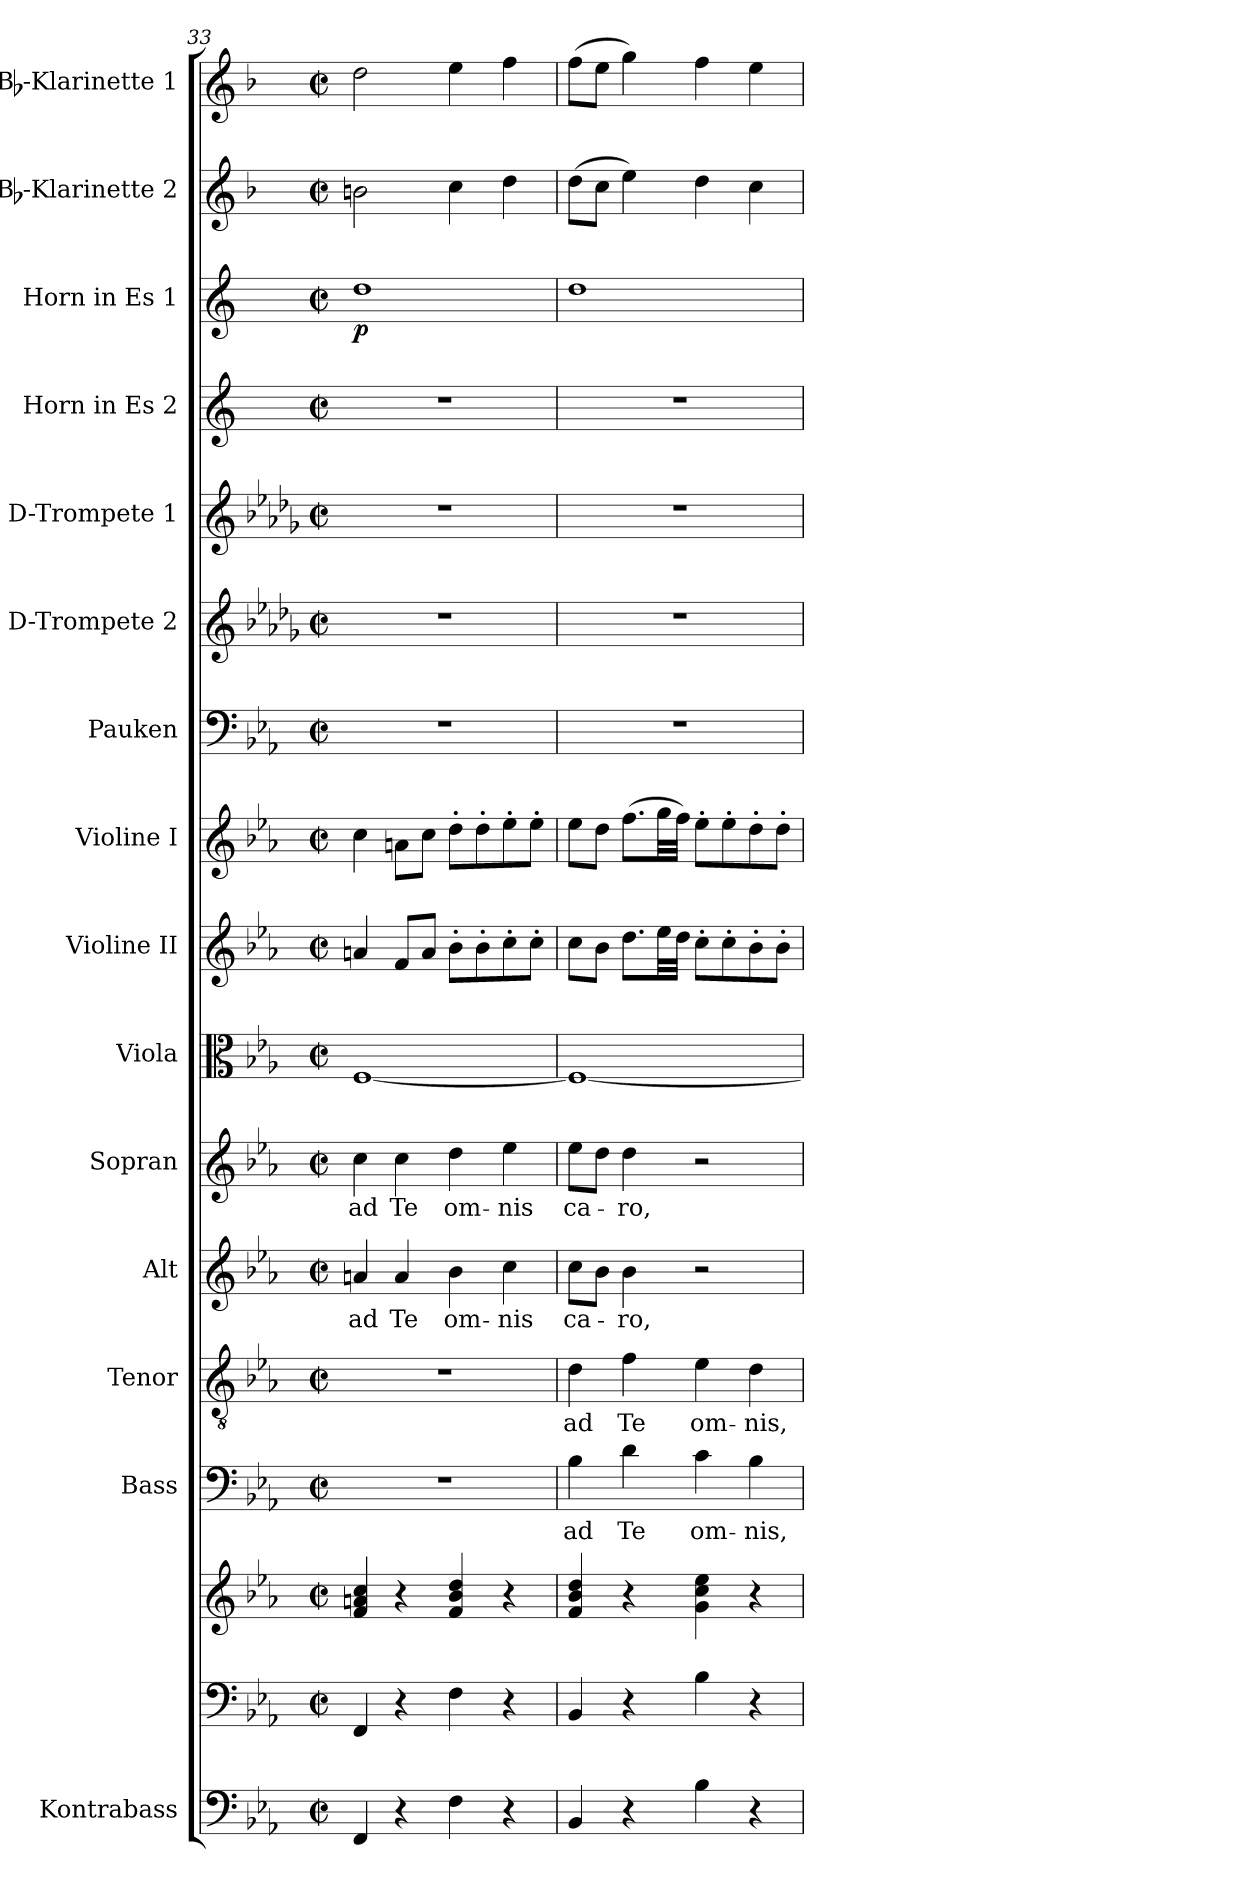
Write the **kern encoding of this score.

**kern	**kern	**kern	**kern	**text	**kern	**text	**kern	**text	**kern	**text	**kern	**kern	**kern	**kern	**kern	**kern	**kern	**kern	**dynam	**kern	**kern
*part16	*part15	*part15	*part14	*part14	*part13	*part13	*part12	*part12	*part11	*part11	*part10	*part9	*part8	*part7	*part6	*part5	*part4	*part3	*part3	*part2	*part1
*staff17	*staff16	*staff15	*staff14	*staff14	*staff13	*staff13	*staff12	*staff12	*staff11	*staff11	*staff10	*staff9	*staff8	*staff7	*staff6	*staff5	*staff4	*staff3	*staff3	*staff2	*staff1
*I"Kontrabass	*	*	*I"Bass	*	*I"Tenor	*	*I"Alt	*	*I"Sopran	*	*I"Viola	*I"Violine II	*I"Violine I	*I"Pauken	*I"D-Trompete 2	*I"D-Trompete 1	*I"Horn in Es 2	*I"Horn in Es 1	*	*I"Bb-Klarinette 2	*I"Bb-Klarinette 1
*I'Kb.	*	*	*I'B.	*	*I'T.	*	*I'A.	*	*I'S.	*	*I'Vla.	*I'Vl. II	*I'Vl. I	*I'Pk.	*I'D Trp. 2	*I'D Trp. 1	*	*	*	*I'Bb Kl. 2	*I'Bb Kl. 1
*clefF4	*clefF4	*clefG2	*clefF4	*	*clefGv2	*	*clefG2	*	*clefG2	*	*clefC3	*clefG2	*clefG2	*clefF4	*clefG2	*clefG2	*clefG2	*clefG2	*	*clefG2	*clefG2
*ITrd7c12	*	*	*	*	*	*	*	*	*	*	*	*	*	*	*ITrd-1c-2	*ITrd-1c-2	*ITrd5c9	*ITrd5c9	*	*ITrd1c2	*ITrd1c2
*k[b-e-a-]	*k[b-e-a-]	*k[b-e-a-]	*k[b-e-a-]	*	*k[b-e-a-]	*	*k[b-e-a-]	*	*k[b-e-a-]	*	*k[b-e-a-]	*k[b-e-a-]	*k[b-e-a-]	*k[b-e-a-]	*k[b-e-a-]	*k[b-e-a-]	*k[b-e-a-]	*k[b-e-a-]	*	*k[b-e-a-]	*k[b-e-a-]
*E-:	*E-:	*E-:	*E-:	*	*E-:	*	*E-:	*	*E-:	*	*E-:	*E-:	*E-:	*E-:	*E-:	*E-:	*E-:	*E-:	*	*E-:	*E-:
*M2/2	*M2/2	*M2/2	*M2/2	*	*M2/2	*	*M2/2	*	*M2/2	*	*M2/2	*M2/2	*M2/2	*M2/2	*M2/2	*M2/2	*M2/2	*M2/2	*	*M2/2	*M2/2
*met(c|)	*met(c|)	*met(c|)	*met(c|)	*	*met(c|)	*	*met(c|)	*	*met(c|)	*	*met(c|)	*met(c|)	*met(c|)	*met(c|)	*met(c|)	*met(c|)	*met(c|)	*met(c|)	*	*met(c|)	*met(c|)
=33	=33	=33	=33	=33	=33	=33	=33	=33	=33	=33	=33	=33	=33	=33	=33	=33	=33	=33	=33	=33	=33
!	!	!	!	!	!	!	!	!LO:LY:b	!	!LO:LY:b	!	!	!	!	!	!	!	!	!LO:DY:b	!	!
4FFF/	4FF/	4f/ 4an/ 4cc/	1r	.	1r	.	4an/	ad	4cc\	ad	[1F	4an/	4cc\	1r	1r	1r	1r	1f	p	2an\	2cc\
!	!	!	!	!	!	!	!	!LO:LY:b	!	!LO:LY:b	!	!	!	!	!	!	!	!	!	!	!
4r	4r	4r	.	.	.	.	4a/	Te	4cc\	Te	.	8f/L	8an\L	.	.	.	.	.	.	.	.
.	.	.	.	.	.	.	.	.	.	.	.	8a/J	8cc\J	.	.	.	.	.	.	.	.
!	!	!	!	!	!	!	!	!LO:LY:b	!	!LO:LY:b	!	!	!	!	!	!	!	!	!	!	!
4FF\	4F\	4f/ 4b-/ 4dd/	.	.	.	.	4b-\	om-	4dd\	om-	.	8b-'>\L	8dd'>\L	.	.	.	.	.	.	4b-\	4dd\
.	.	.	.	.	.	.	.	.	.	.	.	8b-'>\	8dd'>\	.	.	.	.	.	.	.	.
!	!	!	!	!	!	!	!	!LO:LY:b	!	!LO:LY:b	!	!	!	!	!	!	!	!	!	!	!
4r	4r	4r	.	.	.	.	4cc\	-nis	4ee-\	-nis	.	8cc'>\	8ee-'>\	.	.	.	.	.	.	4cc\	4ee-\
.	.	.	.	.	.	.	.	.	.	.	.	8cc'>\J	8ee-'>\J	.	.	.	.	.	.	.	.
=34	=34	=34	=34	=34	=34	=34	=34	=34	=34	=34	=34	=34	=34	=34	=34	=34	=34	=34	=34	=34	=34
!	!	!	!	!LO:LY:b	!	!LO:LY:b	!	!LO:LY:b	!	!LO:LY:b	!	!	!	!	!	!	!	!	!	!	!
4BBB-/	4BB-/	4f/ 4b-/ 4dd/	4B-\	ad	4d\	ad	8cc\L	ca-	8ee-\L	ca-	1F_	8cc\L	8ee-\L	1r	1r	1r	1r	1f	.	(>8cc\L	(>8ee-\L
.	.	.	.	.	.	.	8b-\J	.	8dd\J	.	.	8b-\J	8dd\J	.	.	.	.	.	.	8b-\J	8dd\J
!	!	!	!	!LO:LY:b	!	!LO:LY:b	!	!LO:LY:b	!	!LO:LY:b	!	!	!	!	!	!	!	!	!	!	!
4r	4r	4r	4d\	Te	4f\	Te	4b-\	-ro,	4dd\	-ro,	.	8.dd\L	(>8.ff\L	.	.	.	.	.	.	4dd\)	4ff\)
.	.	.	.	.	.	.	.	.	.	.	.	32ee-\LL	32gg\LL	.	.	.	.	.	.	.	.
.	.	.	.	.	.	.	.	.	.	.	.	32dd\JJJ	32ff\JJJ)	.	.	.	.	.	.	.	.
!	!	!	!	!LO:LY:b	!	!LO:LY:b	!	!	!	!	!	!	!	!	!	!	!	!	!	!	!
4BB-\	4B-\	4g\ 4cc\ 4ee-\	4c\	om-	4e-\	om-	2r	.	2r	.	.	8cc'>\L	8ee-'>\L	.	.	.	.	.	.	4cc\	4ee-\
.	.	.	.	.	.	.	.	.	.	.	.	8cc'>\	8ee-'>\	.	.	.	.	.	.	.	.
!	!	!	!	!LO:LY:b	!	!LO:LY:b	!	!	!	!	!	!	!	!	!	!	!	!	!	!	!
4r	4r	4r	4B-\	-nis,	4d\	-nis,	.	.	.	.	.	8b-'>\	8dd'>\	.	.	.	.	.	.	4b-\	4dd\
.	.	.	.	.	.	.	.	.	.	.	.	8b-'>\J	8dd'>\J	.	.	.	.	.	.	.	.
=	=	=	=	=	=	=	=	=	=	=	=	=	=	=	=	=	=	=	=	=	=
*-	*-	*-	*-	*-	*-	*-	*-	*-	*-	*-	*-	*-	*-	*-	*-	*-	*-	*-	*-	*-	*-
